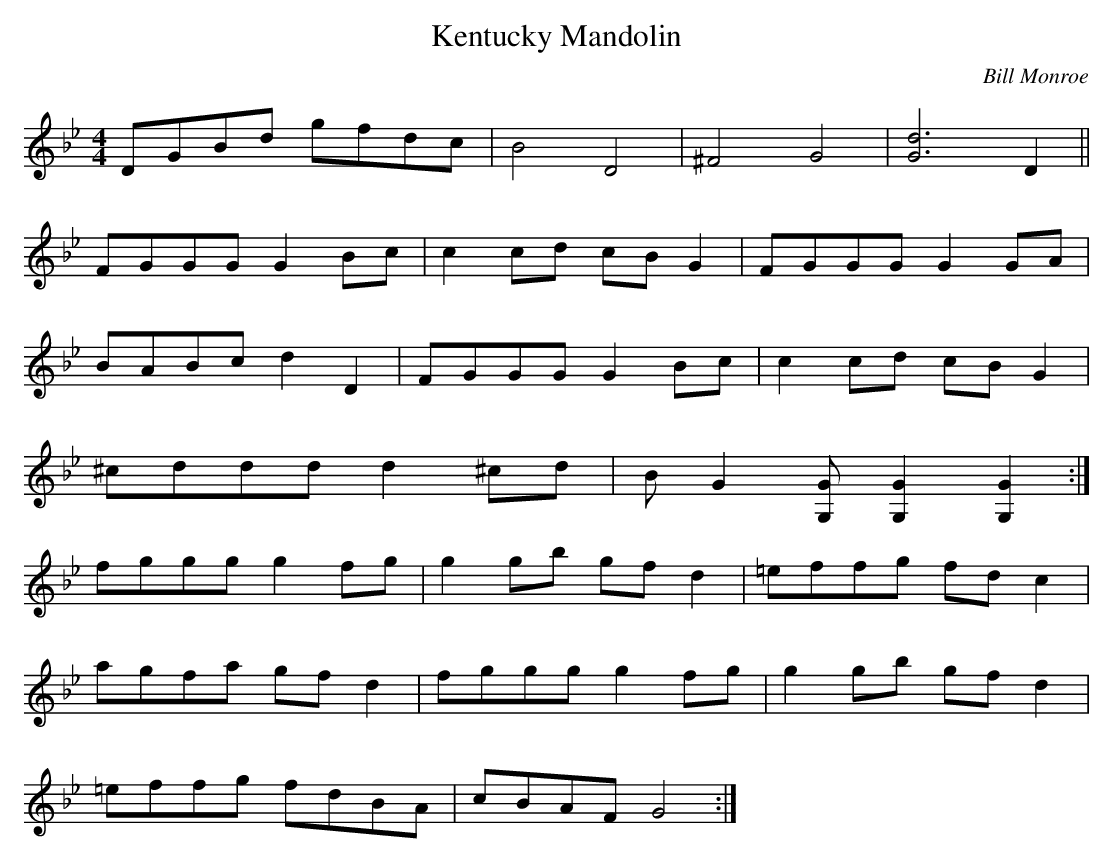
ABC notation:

X:1
T:Kentucky Mandolin
C:Bill Monroe
M:4/4
L:1/8
K:Gm
DGBd gfdc | B4 D4 | ^F4 G4 | [G6d6] D2 ||
FGGG G2 Bc | c2 cd cB G2 | FGGG G2 GA |
BABc d2 D2 | FGGG G2 Bc | c2 cd cB G2 |
^cddd d2 ^cd | B G2 [GG,] [G2G,2] [G2G,2] :|
fggg g2 fg | g2 gb gf d2 | =effg fd c2 |
agfa gf d2 | fggg g2 fg | g2 gb gf d2 |
=effg fdBA | cBAF G4 :|]
